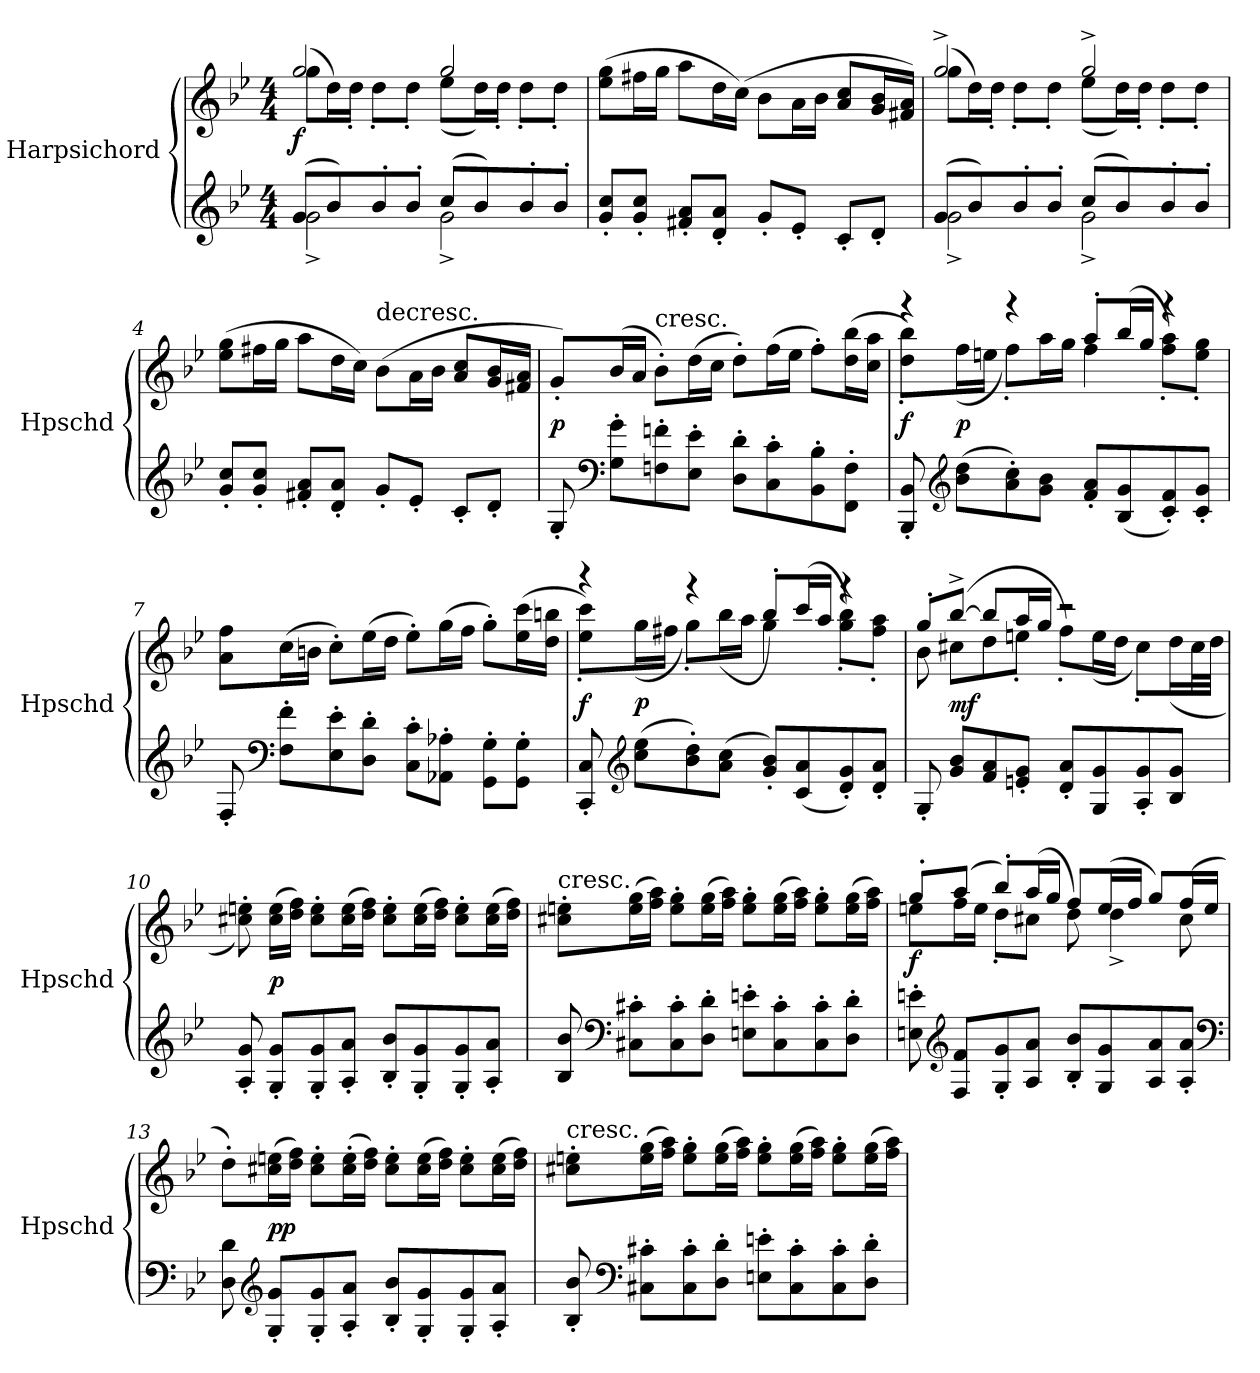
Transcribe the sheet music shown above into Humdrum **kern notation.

**kern	**kern	**dynam
*part1	*part1	*part1
*staff2	*staff1	*staff1/2
*I"Harpsichord	*	*
*I'Hpschd	*	*
*clefG2	*clefG2	*
*k[b-e-]	*k[b-e-]	*
*g:	*g:	*
*M4/4	*M4/4	*
*MM112	*MM112	*
=1	=1	=1
*^	*^	*
(8g/L	2g^\	(2gg/	8gg\L	f
8b-/)	.	.	16dd\L)	.
.	.	.	16dd'\JJ	.
8b-'/	.	.	8dd'\L	.
8b-'/J	.	.	8dd'\J	.
(8cc/L	2g^\	2gg/	(8ee-\L	.
8b-/)	.	.	16dd\L)	.
.	.	.	16dd'\JJ	.
8b-'/	.	.	8dd'\L	.
8b-'/J	.	.	8dd'\J	.
*v	*v	*	*	*
*	*v	*v	*
=2	=2	=2
8g'/ 8cc'/L	(8ee-\ 8gg\L	.
8g'/ 8cc'/J	16ff#X\L	.
.	16gg\JJ	.
8f#X'/ 8a'/L	8aa\L	.
8d'/ 8a'/J	16dd\L	.
.	(16cc\JJ)	.
8g'/L	8b-\L	.
8e-'/J	16a\L	.
.	16b-\JJ	.
8c'/L	8a/ 8cc/L	.
8d'/J	16g/ 16b-/L	.
.	16f#X/ 16a/JJ)	.
=3	=3	=3
*^	*^	*
(8g/L	2g^\	(2gg^/	8gg\L	.
8b-/)	.	.	16dd\L)	.
.	.	.	16dd'\JJ	.
8b-'/	.	.	8dd'\L	.
8b-'/J	.	.	8dd'\J	.
(8cc/L	2g^\	2gg^/	(8ee-\L	.
8b-/)	.	.	16dd\L)	.
.	.	.	16dd'\JJ	.
8b-'/	.	.	8dd'\L	.
8b-'/J	.	.	8dd'\J	.
*v	*v	*	*	*
*	*v	*v	*
=4	=4	=4
8g'/ 8cc'/L	(8ee-\ 8gg\L	.
8g'/ 8cc'/J	16ff#X\L	.
.	16gg\JJ	.
8f#X'/ 8a'/L	8aa\L	.
8d'/ 8a'/J	16dd\L	.
.	16cc\JJ)	.
!	!LO:TX:t=decresc.	!
8g'/L	(8b-\L	.
8e-'/J	16a\L	.
.	16b-\JJ	.
8c'/L	8a/ 8cc/L	.
8d'/J	16g/ 16b-/L	.
.	16f#X/ 16a/JJ	.
=5	=5	=5
8G'/	8g'/L)	p
*clefF4	*	*
8G'\ 8g'\L	(16b-/L	.
.	16a/JJ	.
!	!LO:TX:t=cresc.	!
8Fn'\ 8fn'\	8b-'\L)	.
8E-'\ 8e-'\J	(16dd\L	.
.	16cc\JJ	.
8D'\ 8d'\L	8dd'\L)	.
8C'\ 8c'\	(16ff\L	.
.	16ee-\JJ	.
8BB-'\ 8B-'\	8ff'\L)	.
8FF'\ 8F'\J	(16dd\ 16bb-\L	.
.	16cc\ 16aa\JJ	.
=6	=6	=6
*	*^	*
8BBB-'/ 8BB-'/	4r	8dd'\ 8bb-'\L)	f
*clefG2	*	*	*
(8b-\ 8dd\L	.	(16ff\L	p
.	.	16een\JJ	.
8a'\ 8cc'\)	4r	8ff'\L)	.
8g\ 8b-\J	.	16aa\L	.
.	.	16gg\JJ	.
8f'/ 8a'/L	8aa'/L	4ff\	.
(8B-/ 8g/	(16bb-/L	.	.
.	16gg/JJ	.	.
8c'/ 8f'/)	4r	8ff'\ 8aa'\L)	.
8c'/ 8g'/J	.	8ee'\ 8gg'\J	.
*	*v	*v	*
=7	=7	=7
8F'/	8a\ 8ff\L	.
*clefF4	*	*
8F'\ 8f'\L	(16cc\L	.
.	16bn\JJ	.
8E-'\ 8e-'\	8cc'\L)	.
8D'\ 8d'\J	(16ee-\L	.
.	16dd\JJ	.
8C'\ 8c'\L	8ee-'\L)	.
8AA-X'\ 8A-X'\J	(16gg\L	.
.	16ff\JJ	.
8GG'\ 8G'\L	8gg'\L)	.
8GG'\ 8G'\J	(16ee-\ 16ccc\L	.
.	16dd\ 16bbn\JJ	.
=8	=8	=8
*	*^	*
8CC'/ 8C'/	4r	8ee-'\ 8ccc'\L)	f
*clefG2	*	*	*
(8cc\ 8ee-\L	.	(16gg\L	p
.	.	16ff#X\JJ	.
8b-'\ 8dd'\)	4r	8gg'\L)	.
(8a\ 8cc\J	.	(16bb-\L	.
.	.	16aa\JJ	.
8g'/ 8b-'/L)	8bb-'/L)	4gg\	.
(8c/ 8a/	(16ccc/L	.	.
.	16aa/JJ	.	.
8d'/ 8g'/)	4r	8gg'\ 8bb-'\L)	.
8d'/ 8a'/J	.	8ff#'\ 8aa'\J	.
=9	=9	=9	=9
8G'/	8gg'/L	8b-\	.
8g/ 8b-/L	([8bb-^/J	8cc#X\L	mf
8f/ 8a/	8bb-/L]	8dd\	.
8en'/ 8g'/J	16aa/L	8een'\J	.
.	16gg/JJ	.	.
8d'/ 8a'/L	2r	8ff'\L)	.
8G/ 8g/	.	(16ee\L	.
.	.	16dd\JJ	.
8A'/ 8g'/	.	8cc#'\L)	.
8B-/ 8g/J	.	(16dd\L	.
.	.	32cc#\L	.
.	.	32dd\JJJ	.
*	*v	*v	*
=10	=10	=10
8A'/ 8g'/	8cc#X'\ 8een'\)	.
8G'/ 8g'/L	(16cc#\ 16ee\LL	p
.	16dd\ 16ff\JJ)	.
8G'/ 8g'/	8cc#'\ 8ee'\L	.
8A'/ 8a'/J	(16cc#\ 16ee\L	.
.	16dd\ 16ff\JJ)	.
8B-'/ 8b-'/L	8cc#'\ 8ee'\L	.
8G'/ 8g'/	(16cc#\ 16ee\L	.
.	16dd\ 16ff\JJ)	.
8G'/ 8g'/	8cc#'\ 8ee'\L	.
8A'/ 8a'/J	(16cc#\ 16ee\L	.
.	16dd\ 16ff\JJ)	.
=11	=11	=11
!	!LO:TX:t=cresc.	!
8B-/ 8b-/	8cc#X'\ 8een'\L	.
*clefF4	*	*
8C#X'\ 8c#X'\L	(16ee\ 16gg\L	.
.	16ff\ 16aa\JJ)	.
8C#'\ 8c#'\	8ee'\ 8gg'\L	.
8D'\ 8d'\J	(16ee\ 16gg\L	.
.	16ff\ 16aa\JJ)	.
8En'\ 8en'\L	8ee'\ 8gg'\L	.
8C#'\ 8c#'\	(16ee\ 16gg\L	.
.	16ff\ 16aa\JJ)	.
8C#'\ 8c#'\	8ee'\ 8gg'\L	.
8D'\ 8d'\J	(16ee\ 16gg\L	.
.	16ff\ 16aa\JJ)	.
=12	=12	=12
*	*^	*
8En'\ 8en'\	8gg'/L	8een\L	f
*clefG2	*	*	*
8F/ 8f/L	(8aa/J	16ff\L	.
.	.	16ee\JJ	.
8G'/ 8g'/	8bb-'/L)	8dd'\L	.
8A/ 8a/J	(16aa/L	8cc#X\J	.
.	16gg/JJ	.	.
8B-'/ 8b-'/L	8ff/L	8dd\)	.
8G/ 8g/	(16ee/L	4dd^\	.
.	16ff/JJ	.	.
8A/ 8a/	8gg/L)	.	.
8A'/ 8a'/J	(16ff/L	8cc#\	.
.	16ee/JJ	.	.
*	*v	*v	*
*clefF4	*	*
=13	=13	=13
8D\ 8d\	8dd'\L)	.
*clefG2	*	*
8G'/ 8g'/L	(16cc#X\ 16een\L	pp
.	16dd\ 16ff\JJ)	.
8G'/ 8g'/	8cc#'\ 8ee'\L	.
8A'/ 8a'/J	(16cc#'\ 16ee'\L	.
.	16dd\ 16ff\JJ)	.
8B-'/ 8b-'/L	8cc#'\ 8ee'\L	.
8G'/ 8g'/	(16cc#\ 16ee\L	.
.	16dd\ 16ff\JJ)	.
8G'/ 8g'/	8cc#'\ 8ee'\L	.
8A'/ 8a'/J	(16cc#\ 16ee\L	.
.	16dd\ 16ff\JJ)	.
=14	=14	=14
!	!LO:TX:t=cresc.	!
8B-'/ 8b-'/	8cc#X'\ 8een'\L	.
*clefF4	*	*
8C#X'\ 8c#X'\L	(16ee\ 16gg\L	.
.	16ff\ 16aa\JJ)	.
8C#'\ 8c#'\	8ee'\ 8gg'\L	.
8D'\ 8d'\J	(16ee\ 16gg\L	.
.	16ff\ 16aa\JJ)	.
8En'\ 8en'\L	8ee'\ 8gg'\L	.
8C#'\ 8c#'\	(16ee\ 16gg\L	.
.	16ff\ 16aa\JJ)	.
8C#'\ 8c#'\	8ee'\ 8gg'\L	.
8D'\ 8d'\J	(16ee\ 16gg\L	.
.	16ff\ 16aa\JJ)	.
=	=	=
*-	*-	*-
